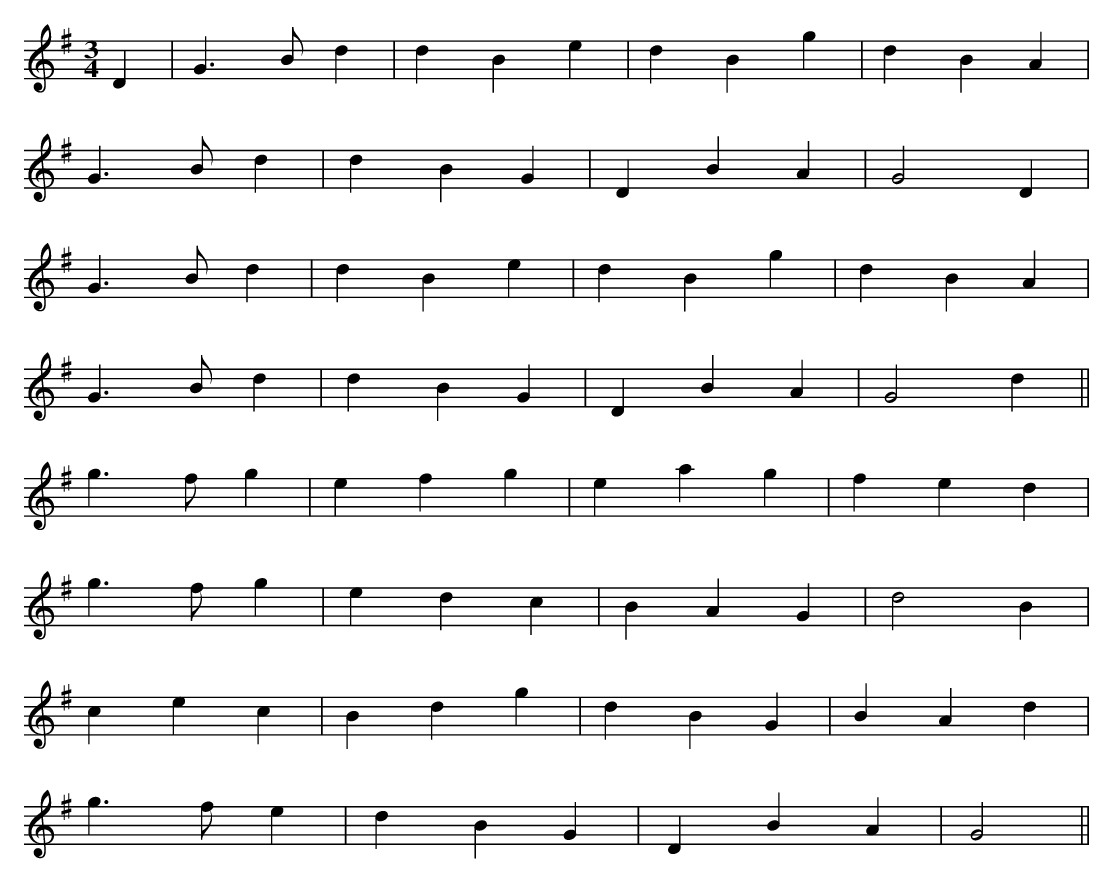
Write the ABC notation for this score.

X:1
M:3/4
K:G
D2|G3 Bd2|d2B2e2|d2B2g2|d2B2A2|
G3 Bd2|d2B2G2|D2B2A2|G4D2|
G3 Bd2|d2B2e2|d2B2g2|d2B2A2|
G3 Bd2|d2B2G2|D2B2A2|G4d2||
g3 fg2|e2f2g2|e2a2g2|f2e2d2|
g3 fg2|e2d2c2|B2A2G2|d4B2|
c2e2c2|B2d2g2|d2B2G2|B2A2d2|
g3 fe2|d2B2G2|D2B2A2|G4||
